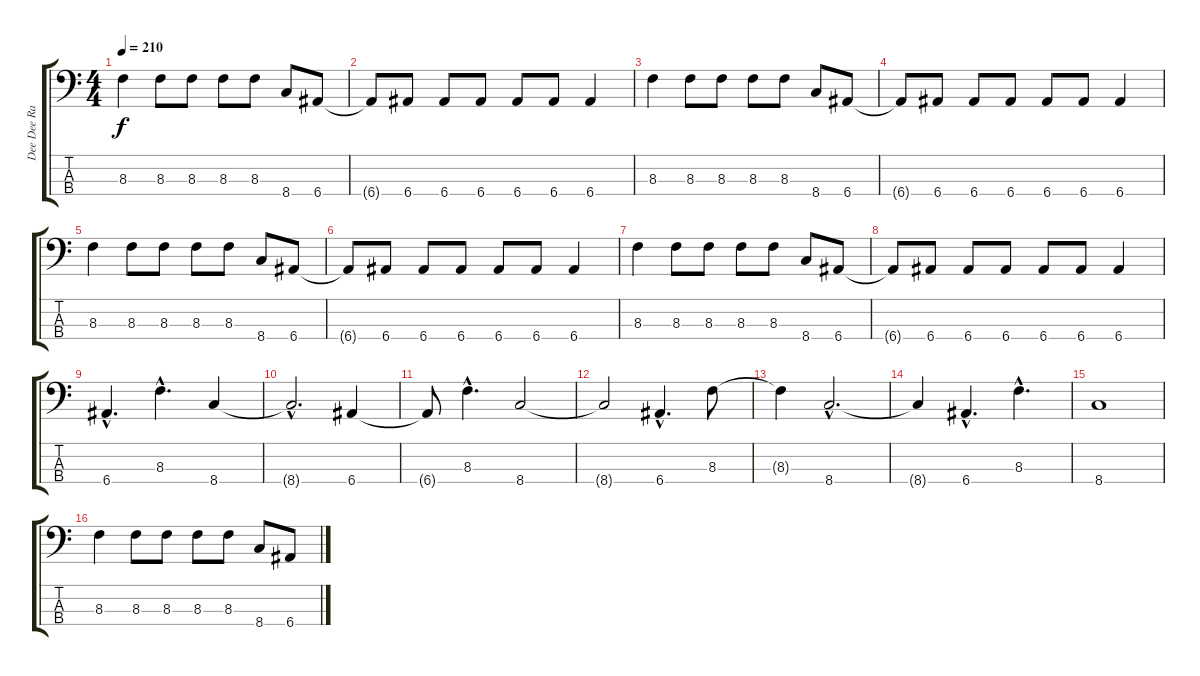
\track ("Dee Dee Ramone" "Dee Dee Ra") {instrument electricbasspick}
\staff {score tabs}
\tuning (G2 D2 A1 E1) {hide}
\ts (4 4)
\tempo 210
\clef f4
\ks c
8.3.4{dy f instrument electricbasspick} 8.3.8 8.3.8 8.3.8 8.3.8 8.4.8 6.4.8 |
6.4{t}.8 6.4.8 6.4.8 6.4.8 6.4.8 6.4.8 6.4.4 |
8.3.4 8.3.8 8.3.8 8.3.8 8.3.8 8.4.8 6.4.8 |
6.4{t}.8 6.4.8 6.4.8 6.4.8 6.4.8 6.4.8 6.4.4 |
8.3.4 8.3.8 8.3.8 8.3.8 8.3.8 8.4.8 6.4.8 |
6.4{t}.8 6.4.8 6.4.8 6.4.8 6.4.8 6.4.8 6.4.4 |
8.3.4 8.3.8 8.3.8 8.3.8 8.3.8 8.4.8 6.4.8 |
6.4{t}.8 6.4.8 6.4.8 6.4.8 6.4.8 6.4.8 6.4.4 |
6.4{hac}.4{d} 8.3{hac}.4{d} 8.4.4 |
8.4{hac t}.2{d} 6.4.4 |
6.4{t}.8 8.3{hac}.4{d} 8.4.2 |
8.4{t}.2 6.4{hac}.4{d} 8.3.8 |
8.3{t}.4 8.4{hac}.2{d} |
8.4{t}.4 6.4{hac}.4{d} 8.3{hac}.4{d} |
8.4.1 |
8.3.4 8.3.8 8.3.8 8.3.8 8.3.8 8.4.8 6.4.8
